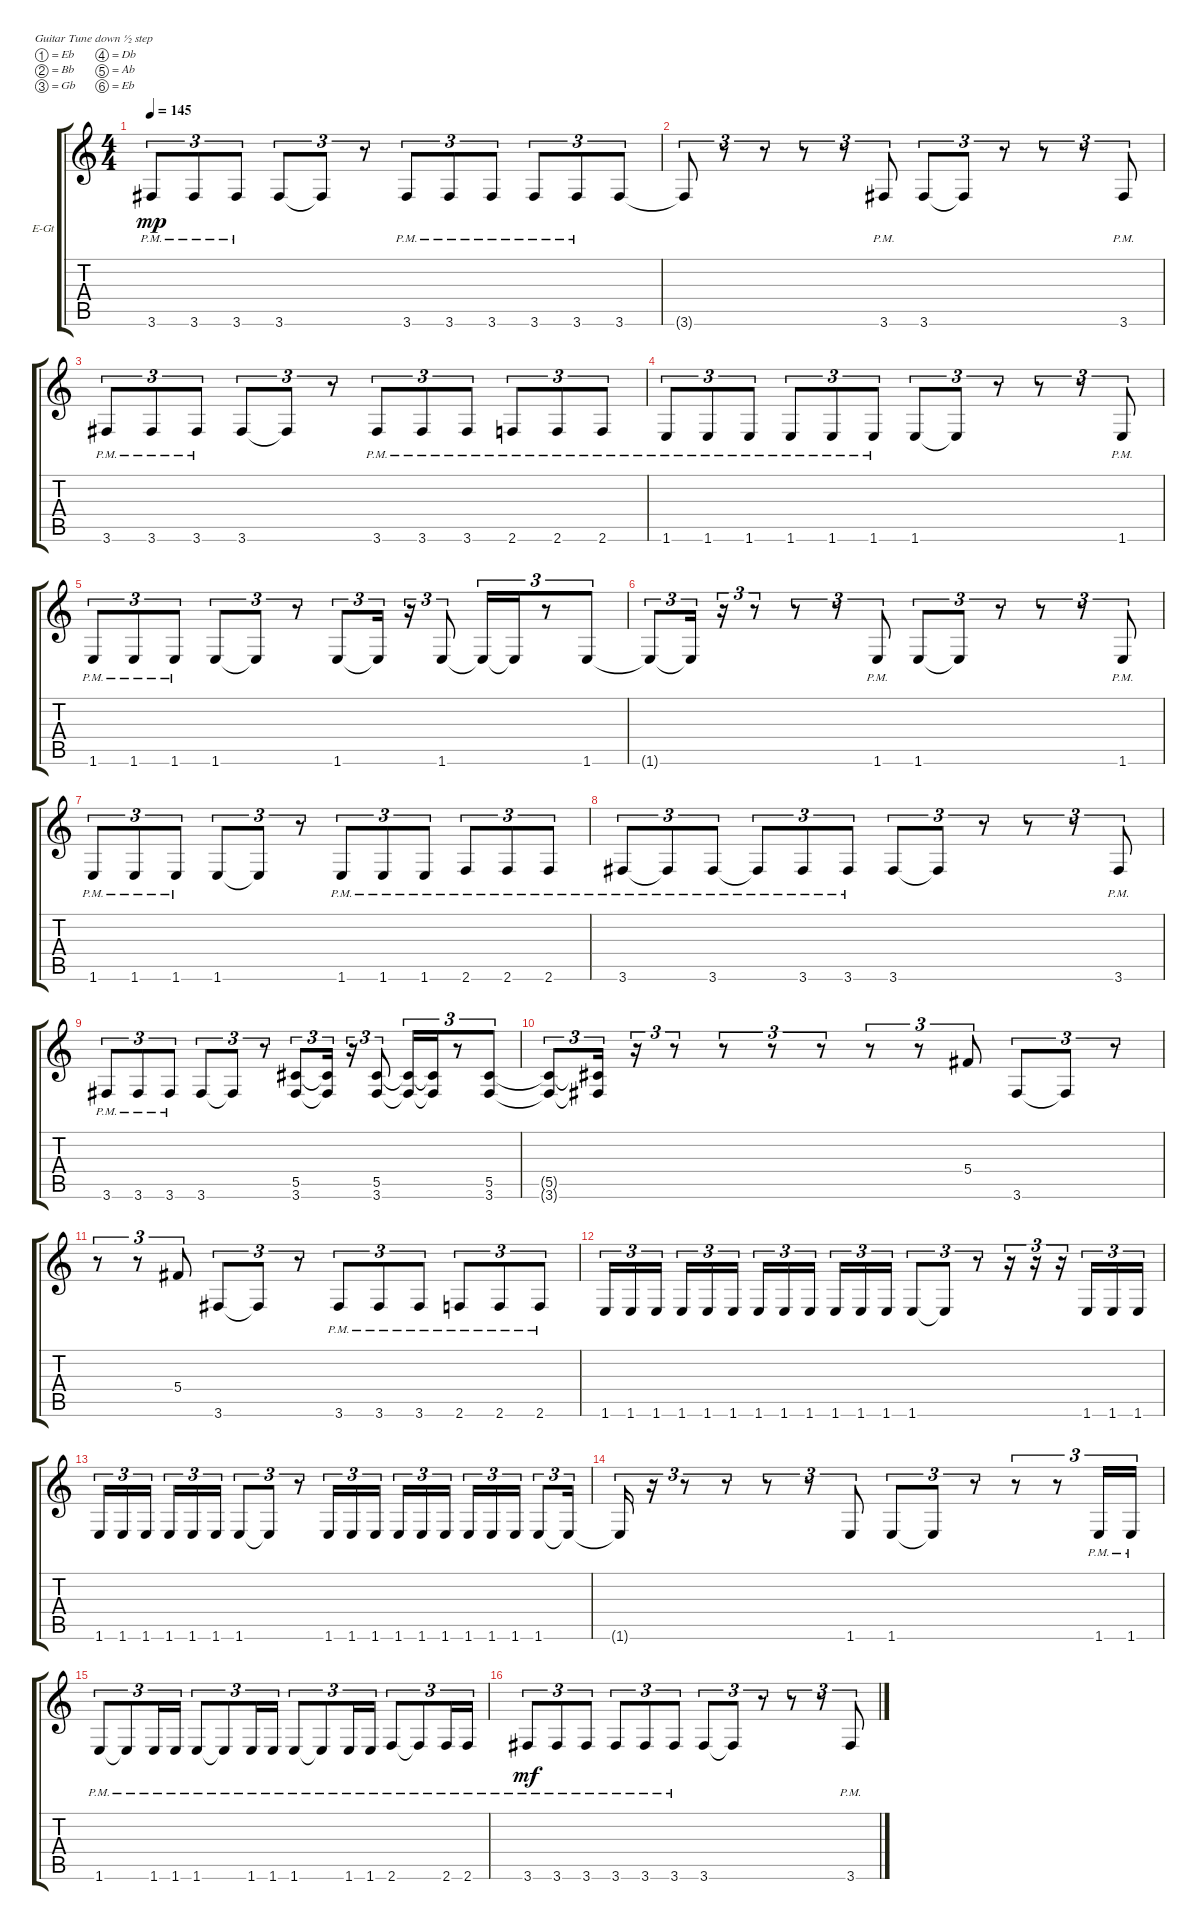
\bracketExtendMode groupsimilarinstruments
\firstSystemTrackNameOrientation horizontal
\otherSystemsTrackNameOrientation horizontal
\track ("left" "E-Gt") {instrument distortionguitar}
\staff {score tabs}
\tuning (Eb4 Bb3 Gb3 Db3 Ab2 Eb2)
\ts (4 4)
\tempo 145
\clef g2
\ks c
3.6{pm}.8{tu (3 2) dy mp} 3.6{pm}.8{tu (3 2)} 3.6{pm}.8{tu (3 2)} 3.6.8{tu (3 2)} 3.6{t}.8{tu (3 2)} r.8{tu (3 2)} 3.6{pm}.8{tu (3 2)} 3.6{pm}.8{tu (3 2)} 3.6{pm}.8{tu (3 2)} 3.6{pm}.8{tu (3 2)} 3.6{pm}.8{tu (3 2)} 3.6.8{tu (3 2)} |
3.6{t}.8{tu (3 2)} r.8{tu (3 2)} r.8{tu (3 2)} r.8{tu (3 2)} r.8{tu (3 2)} 3.6{pm}.8{tu (3 2)} 3.6.8{tu (3 2)} 3.6{t}.8{tu (3 2)} r.8{tu (3 2)} r.8{tu (3 2)} r.8{tu (3 2)} 3.6{pm}.8{tu (3 2)} |
3.6{pm}.8{tu (3 2)} 3.6{pm}.8{tu (3 2)} 3.6{pm}.8{tu (3 2)} 3.6.8{tu (3 2)} 3.6{t}.8{tu (3 2)} r.8{tu (3 2)} 3.6{pm}.8{tu (3 2)} 3.6{pm}.8{tu (3 2)} 3.6{pm}.8{tu (3 2)} 2.6{pm}.8{tu (3 2)} 2.6{pm}.8{tu (3 2)} 2.6{pm}.8{tu (3 2)} |
1.6{pm}.8{tu (3 2)} 1.6{pm}.8{tu (3 2)} 1.6{pm}.8{tu (3 2)} 1.6{pm}.8{tu (3 2)} 1.6{pm}.8{tu (3 2)} 1.6{pm}.8{tu (3 2)} 1.6.8{tu (3 2)} 1.6{t}.8{tu (3 2)} r.8{tu (3 2)} r.8{tu (3 2)} r.8{tu (3 2)} 1.6{pm}.8{tu (3 2)} |
1.6{pm}.8{tu (3 2)} 1.6{pm}.8{tu (3 2)} 1.6{pm}.8{tu (3 2)} 1.6.8{tu (3 2)} 1.6{t}.8{tu (3 2)} r.8{tu (3 2)} 1.6.8{tu (3 2)} 1.6{t}.16{tu (3 2)} r.16{tu (3 2)} 1.6.8{tu (3 2)} 1.6{t}.16{tu (3 2)} 1.6{t}.16{tu (3 2)} r.8{tu (3 2)} 1.6.8{tu (3 2)} |
1.6{t}.8{tu (3 2)} 1.6{t}.16{tu (3 2)} r.16{tu (3 2)} r.8{tu (3 2)} r.8{tu (3 2)} r.8{tu (3 2)} 1.6{pm}.8{tu (3 2)} 1.6.8{tu (3 2)} 1.6{t}.8{tu (3 2)} r.8{tu (3 2)} r.8{tu (3 2)} r.8{tu (3 2)} 1.6{pm}.8{tu (3 2)} |
1.6{pm}.8{tu (3 2)} 1.6{pm}.8{tu (3 2)} 1.6{pm}.8{tu (3 2)} 1.6.8{tu (3 2)} 1.6{t}.8{tu (3 2)} r.8{tu (3 2)} 1.6{pm}.8{tu (3 2)} 1.6{pm}.8{tu (3 2)} 1.6{pm}.8{tu (3 2)} 2.6{pm}.8{tu (3 2)} 2.6{pm}.8{tu (3 2)} 2.6{pm}.8{tu (3 2)} |
3.6{pm}.8{tu (3 2)} 3.6{pm t}.8{tu (3 2)} 3.6{pm}.8{tu (3 2)} 3.6{pm t}.8{tu (3 2)} 3.6{pm}.8{tu (3 2)} 3.6{pm}.8{tu (3 2)} 3.6.8{tu (3 2)} 3.6{t}.8{tu (3 2)} r.8{tu (3 2)} r.8{tu (3 2)} r.8{tu (3 2)} 3.6{pm}.8{tu (3 2)} |
3.6{pm}.8{tu (3 2)} 3.6{pm}.8{tu (3 2)} 3.6{pm}.8{tu (3 2)} 3.6.8{tu (3 2)} 3.6{t}.8{tu (3 2)} r.8{tu (3 2)} (3.6 5.5).8{tu (3 2)} (3.6{t} 5.5{t}).16{tu (3 2)} r.16{tu (3 2)} (3.6 5.5).8{tu (3 2)} (3.6{t} 5.5{t}).16{tu (3 2)} (3.6{t} 5.5{t}).16{tu (3 2)} r.8{tu (3 2)} (3.6 5.5).8{tu (3 2)} |
(3.6{t} 5.5{t}).8{tu (3 2)} (3.6{t} 5.5{t}).16{tu (3 2)} r.16{tu (3 2)} r.8{tu (3 2)} r.8{tu (3 2)} r.8{tu (3 2)} r.8{tu (3 2)} r.8{tu (3 2)} r.8{tu (3 2)} 5.4.8{tu (3 2)} 3.6.8{tu (3 2)} 3.6{t}.8{tu (3 2)} r.8{tu (3 2)} |
r.8{tu (3 2)} r.8{tu (3 2)} 5.4.8{tu (3 2)} 3.6.8{tu (3 2)} 3.6{t}.8{tu (3 2)} r.8{tu (3 2)} 3.6{pm}.8{tu (3 2)} 3.6{pm}.8{tu (3 2)} 3.6{pm}.8{tu (3 2)} 2.6{pm}.8{tu (3 2)} 2.6{pm}.8{tu (3 2)} 2.6{pm}.8{tu (3 2)} |
1.6.16{tu (3 2)} 1.6.16{tu (3 2)} 1.6.16{tu (3 2)} 1.6.16{tu (3 2)} 1.6.16{tu (3 2)} 1.6.16{tu (3 2)} 1.6.16{tu (3 2)} 1.6.16{tu (3 2)} 1.6.16{tu (3 2)} 1.6.16{tu (3 2)} 1.6.16{tu (3 2)} 1.6.16{tu (3 2)} 1.6.8{tu (3 2)} 1.6{t}.8{tu (3 2)} r.8{tu (3 2)} r.16{tu (3 2)} r.16{tu (3 2)} r.16{tu (3 2)} 1.6.16{tu (3 2)} 1.6.16{tu (3 2)} 1.6.16{tu (3 2)} |
1.6.16{tu (3 2)} 1.6.16{tu (3 2)} 1.6.16{tu (3 2)} 1.6.16{tu (3 2)} 1.6.16{tu (3 2)} 1.6.16{tu (3 2)} 1.6.8{tu (3 2)} 1.6{t}.8{tu (3 2)} r.8{tu (3 2)} 1.6.16{tu (3 2)} 1.6.16{tu (3 2)} 1.6.16{tu (3 2)} 1.6.16{tu (3 2)} 1.6.16{tu (3 2)} 1.6.16{tu (3 2)} 1.6.16{tu (3 2)} 1.6.16{tu (3 2)} 1.6.16{tu (3 2)} 1.6.8{tu (3 2)} 1.6{t}.16{tu (3 2)} |
1.6{t}.16{tu (3 2)} r.16{tu (3 2)} r.8{tu (3 2)} r.8{tu (3 2)} r.8{tu (3 2)} r.8{tu (3 2)} 1.6.8{tu (3 2)} 1.6.8{tu (3 2)} 1.6{t}.8{tu (3 2)} r.8{tu (3 2)} r.8{tu (3 2)} r.8{tu (3 2)} 1.6{pm}.16{tu (3 2)} 1.6{pm}.16{tu (3 2)} |
1.6{pm}.8{tu (3 2)} 1.6{pm t}.8{tu (3 2)} 1.6{pm}.16{tu (3 2)} 1.6{pm}.16{tu (3 2)} 1.6{pm}.8{tu (3 2)} 1.6{pm t}.8{tu (3 2)} 1.6{pm}.16{tu (3 2)} 1.6{pm}.16{tu (3 2)} 1.6{pm}.8{tu (3 2)} 1.6{pm t}.8{tu (3 2)} 1.6{pm}.16{tu (3 2)} 1.6{pm}.16{tu (3 2)} 2.6{pm}.8{tu (3 2)} 2.6{pm t}.8{tu (3 2)} 2.6{pm}.16{tu (3 2)} 2.6{pm}.16{tu (3 2)} |
3.6{pm}.8{tu (3 2) dy mf} 3.6{pm}.8{tu (3 2)} 3.6{pm}.8{tu (3 2)} 3.6{pm}.8{tu (3 2)} 3.6{pm}.8{tu (3 2)} 3.6{pm}.8{tu (3 2)} 3.6.8{tu (3 2)} 3.6{t}.8{tu (3 2)} r.8{tu (3 2)} r.8{tu (3 2)} r.8{tu (3 2)} 3.6{pm}.8{tu (3 2)}
